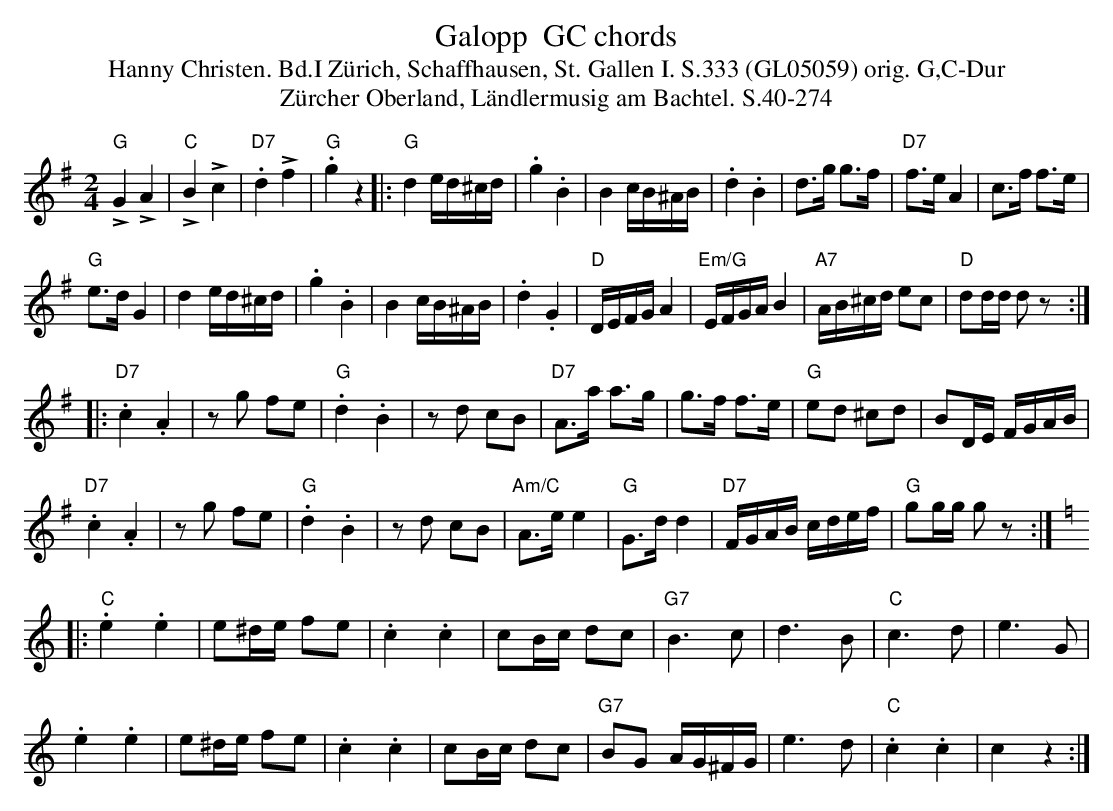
X:1
T: Galopp  GC chords
T:Hanny Christen. Bd.I Zürich, Schaffhausen, St. Gallen I. S.333 (GL05059) orig. G,C-Dur
T: Z\"urcher Oberland, L\"andlermusig am Bachtel. S.40-274
M:2/4
L:1/8
K:G %%MIDI gchordon
"G"!>!G2!>!A2 | "C"!>!B2!>!c2 | "D7".d2!>!f2 | "G".g2z2 |: "G"d2 e/d/^c/d/ | .g2.B2 | B2 c/B/^A/B/ | .d2.B2 | d>g g>f | "D7"f>eA2 | c>f f>e |
"G"e>dG2 | d2e/d/^c/d/ | .g2.B2 | B2 c/B/^A/B/ | .d2.G2 | "D"D/E/F/G/A2 | "Em/G"E/F/G/A/ B2 | "A7"A/B/^c/d/ ec | "D"dd/d/ dz ::
"D7".c2.A2 | zg fe | "G".d2.B2 | zd cB | "D7"A>a a>g | g>f f>e | "G"ed ^cd | BD/E/ F/G/A/B/ |
"D7".c2.A2 | zg fe | "G".d2.B2 | zd cB | "Am/C"A>ee2 | "G"G>dd2 | "D7"F/G/A/B/ c/d/e/f/ | "G"gg/g/ gz :: [K:C]
 "C".e2.e2 | e^d/e/ fe | .c2.c2 | cB/c/ dc | "G7"B3c | d3B | "C"c3d | e3G |
 .e2.e2 | e^d/e/ fe | .c2.c2 | cB/c/ dc | "G7"BG A/G/^F/G/ | e3d | "C".c2.c2 | c2z2 :|
